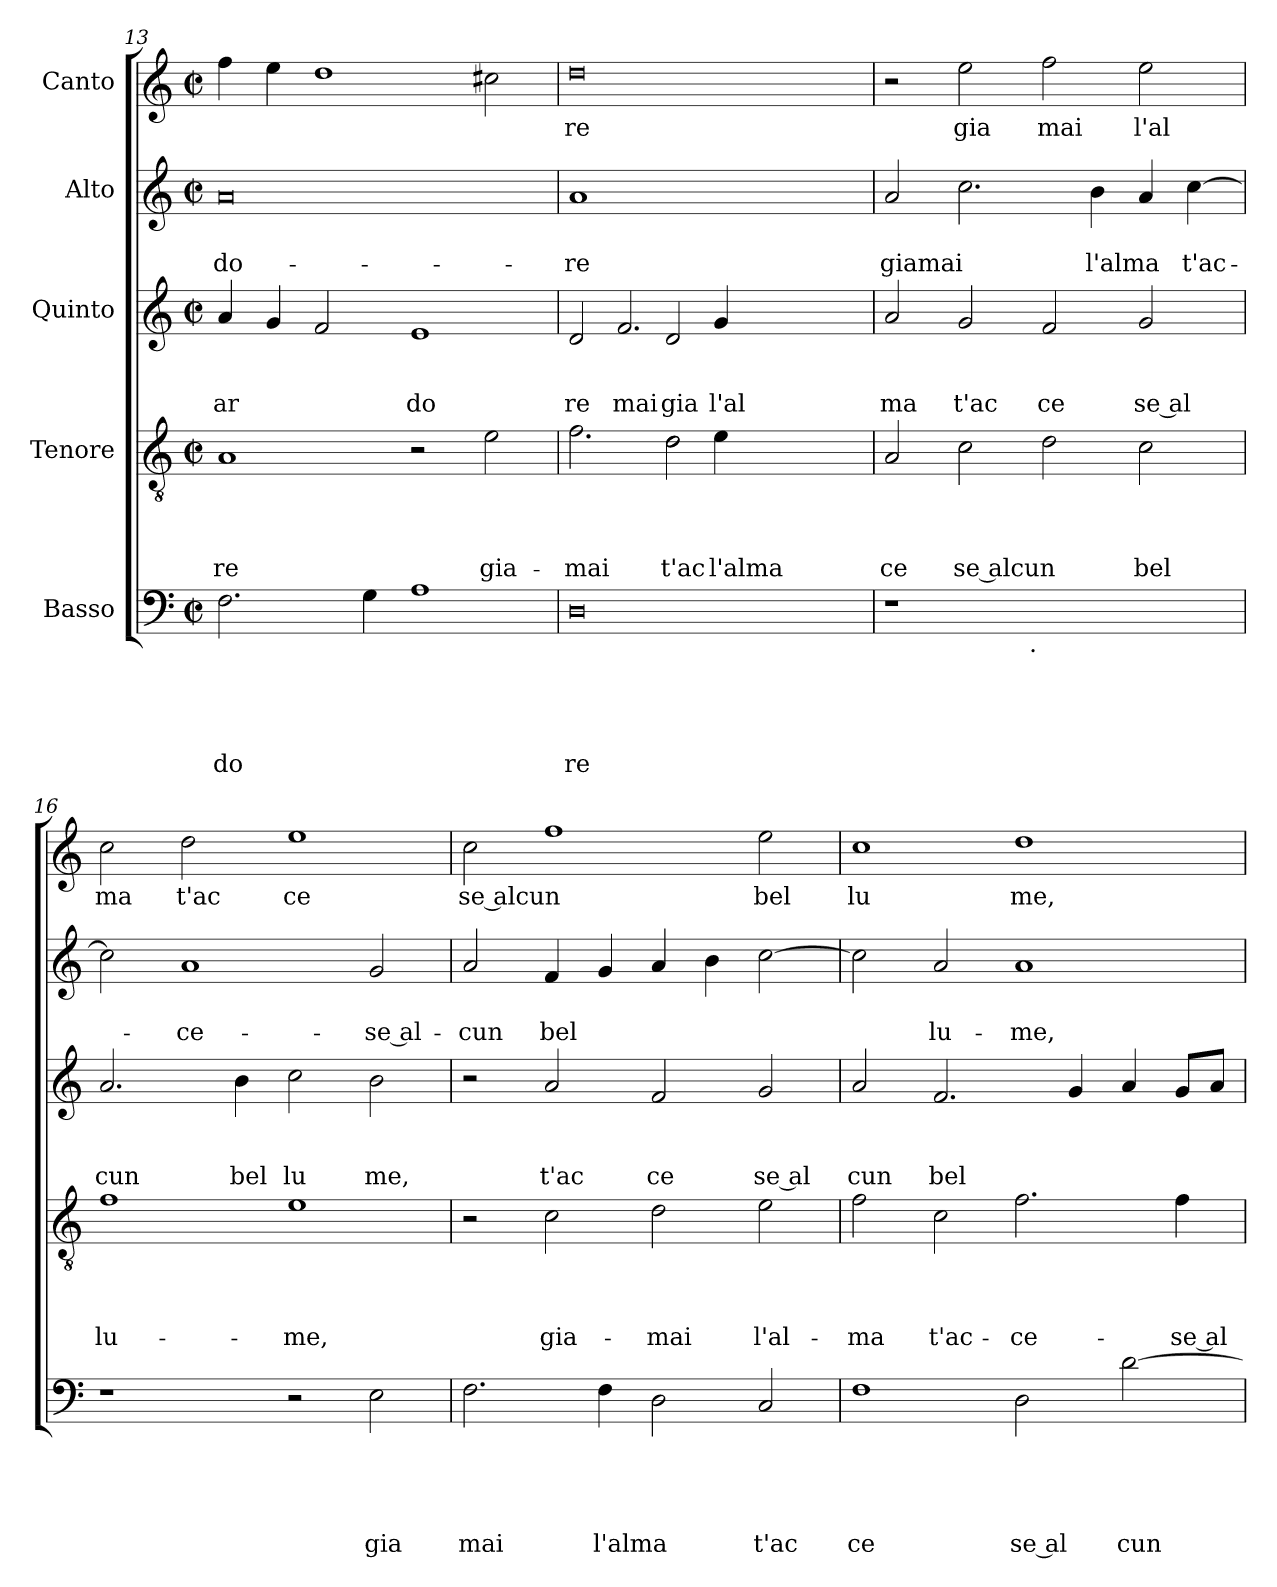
**kern	**text	**text	**text	**text	**text	**kern	**text	**text	**text	**text	**kern	**text	**text	**text	**kern	**text	**text	**kern	**text
*part5	*part5	*part5	*part5	*part5	*part5	*part4	*part4	*part4	*part4	*part4	*part3	*part3	*part3	*part3	*part2	*part2	*part2	*part1	*part1
*staff5	*staff5	*staff5	*staff5	*staff5	*staff5	*staff4	*staff4	*staff4	*staff4	*staff4	*staff3	*staff3	*staff3	*staff3	*staff2	*staff2	*staff2	*staff1	*staff1
*I"Basso	*	*	*	*	*	*I"Tenore	*	*	*	*	*I"Quinto	*	*	*	*I"Alto	*	*	*I"Canto	*
*clefF4	*	*	*	*	*	*clefGv2	*	*	*	*	*clefG2	*	*	*	*clefG2	*	*	*clefG2	*
*k[]	*	*	*	*	*	*k[]	*	*	*	*	*k[]	*	*	*	*k[]	*	*	*k[]	*
*C:	*	*	*	*	*	*C:	*	*	*	*	*C:	*	*	*	*C:	*	*	*C:	*
*M2/2	*	*	*	*	*	*M2/2	*	*	*	*	*M2/2	*	*	*	*M2/2	*	*	*M2/2	*
*met(c|)	*	*	*	*	*	*met(c|)	*	*	*	*	*met(c|)	*	*	*	*met(c|)	*	*	*met(c|)	*
=13	=13	=13	=13	=13	=13	=13	=13	=13	=13	=13	=13	=13	=13	=13	=13	=13	=13	=13	=13
!	!	!	!	!	!LO:LY:b	!	!	!	!	!LO:LY:b	!	!	!	!LO:LY:b:rj	!	!	!LO:LY:b	!	!
2.F\	.	.	.	.	do	1A	.	.	.	-re	4a/	.	.	ar	0a	.	-do-	4ff\	.
.	.	.	.	.	.	.	.	.	.	.	4g/	.	.	.	.	.	.	4ee\	.
.	.	.	.	.	.	.	.	.	.	.	2f/	.	.	.	.	.	.	1dd	.
4G\	.	.	.	.	.	.	.	.	.	.	.	.	.	.	.	.	.	.	.
!	!	!	!	!	!	!	!	!	!	!	!	!	!	!LO:LY:b	!	!	!	!	!
1A	.	.	.	.	.	2r	.	.	.	.	1e	.	.	do	.	.	.	.	.
!	!	!	!	!	!	!	!	!	!	!LO:LY:b	!	!	!	!	!	!	!	!	!
.	.	.	.	.	.	2e\	.	.	.	gia-	.	.	.	.	.	.	.	2cc#\	.
=14	=14	=14	=14	=14	=14	=14	=14	=14	=14	=14	=14	=14	=14	=14	=14	=14	=14	=14	=14
!	!	!	!	!	!LO:LY:b	!	!	!	!	!LO:LY:b	!	!	!	!LO:LY:b	!	!	!LO:LY:b	!	!LO:LY:b
*	*	*	*	*	*	*^	*	*	*	*	*^	*	*	*	*	*	*	*	*
*	*	*	*	*	*	*	*^	*	*	*	*	*	*^	*	*	*	*	*	*	*	*
0D	.	.	.	.	re	2.f\	2ryy	2ryy	.	.	.	-mai	2d/	4ryy	2.ryy	.	.	re	1a	.	-re	0dd	re
!	!	!	!	!	!	!	!	!	!	!	!	!	!	!	!	!	!	!LO:LY:b	!	!	!	!	!
.	.	.	.	.	.	.	.	.	.	.	.	.	.	2.f/	.	.	.	mai	.	.	.	.	.
!	!	!	!	!	!	!	!	!	!	!	!	!LO:LY:b	!	!	!	!	!	!LO:LY:b	!	!	!	!	!
.	.	.	.	.	.	.	2d\	2d\	.	.	.	t'ac-	2d/	.	.	.	.	gia	.	.	.	.	.
!	!	!	!	!	!	!	!	!	!	!	!	!LO:LY:b	!	!	!	!	!	!LO:LY:b	!	!	!	!	!
.	.	.	.	.	.	4e\	.	.	.	.	.	l'alma	.	.	4g/	.	.	l'al	.	.	.	.	.
.	.	.	.	.	.	1ryy	1ryy	1ryy	.	.	.	.	1ryy	1ryy	1ryy	.	.	.	1ryy	.	.	.	.
=15	=15	=15	=15	=15	=15	=15	=15	=15	=15	=15	=15	=15	=15	=15	=15	=15	=15	=15	=15	=15	=15	=15	=15
!	!	!	!	!	!	!	!	!	!	!	!	!LO:LY:b	!	!	!	!	!	!LO:LY:b	!	!	!LO:LY:b	!	!
*	*	*	*	*	*	*v	*v	*v	*	*	*	*	*	*	*	*	*	*	*	*	*	*	*
*^	*	*	*	*	*	*	*	*	*	*	*v	*v	*v	*	*	*	*	*	*	*	*
1r	2ryy	.	.	.	.	.	2A/	.	.	.	-ce	2a/	.	.	ma	2a/	.	giamai	2r	.
!	!	!	!	!	!	!	!	!	!	!	!LO:LY:b:rj	!	!	!	!LO:LY:b	!	!	!	!	!LO:LY:b
.	4...ryy	.	.	.	.	.	2c\	.	.	.	se alcun	2g/	.	.	t'ac	2.cc\	.	.	2ee\	gia
!	!LO:TX:b:t=.	!	!	!	!	!	!	!	!	!	!	!	!	!	!	!	!	!	!	!
.	1ryy	.	.	.	.	.	.	.	.	.	.	.	.	.	.	.	.	.	.	.
!	!	!	!	!	!	!	!	!	!	!	!	!	!	!	!LO:LY:b	!	!	!	!	!LO:LY:b
1ryy	.	.	.	.	.	.	2d\	.	.	.	.	2f/	.	.	ce	.	.	.	2ff\	mai
!	!	!	!	!	!	!	!	!	!	!	!	!	!	!	!	!	!	!LO:LY:b	!	!
.	.	.	.	.	.	.	.	.	.	.	.	.	.	.	.	4b\	.	l'alma	.	.
!	!	!	!	!	!	!	!	!	!	!	!LO:LY:b	!	!	!	!LO:LY:b:rj	!	!	!	!	!LO:LY:b
.	.	.	.	.	.	.	2c\	.	.	.	bel	2g/	.	.	se al	4a/	.	.	2ee\	l'al
!	!	!	!	!	!	!	!	!	!	!	!	!	!	!	!	!	!	!LO:LY:b	!	!
.	.	.	.	.	.	.	.	.	.	.	.	.	.	.	.	[>4cc\	.	t'ac-	.	.
.	32ryy	.	.	.	.	.	.	.	.	.	.	.	.	.	.	.	.	.	.	.
=16	=16	=16	=16	=16	=16	=16	=16	=16	=16	=16	=16	=16	=16	=16	=16	=16	=16	=16	=16	=16
!	!	!	!	!	!	!	!	!	!	!	!LO:LY:b	!	!	!	!LO:LY:b	!	!	!	!	!LO:LY:b
*v	*v	*	*	*	*	*	*	*	*	*	*	*	*	*	*	*	*	*	*	*
1r	.	.	.	.	.	1f	.	.	.	lu-	2.a/	.	.	cun	2cc\]	.	.	2cc\	ma
!	!	!	!	!	!	!	!	!	!	!	!	!	!	!	!	!	!LO:LY:b	!	!LO:LY:b
.	.	.	.	.	.	.	.	.	.	.	.	.	.	.	1a	.	-ce-	2dd\	t'ac
!	!	!	!	!	!	!	!	!	!	!	!	!	!	!LO:LY:b	!	!	!	!	!
.	.	.	.	.	.	.	.	.	.	.	4b\	.	.	bel	.	.	.	.	.
!	!	!	!	!	!	!	!	!	!	!LO:LY:b	!	!	!	!LO:LY:b	!	!	!	!	!LO:LY:b
2r	.	.	.	.	.	1e	.	.	.	-me,	2cc\	.	.	lu	.	.	.	1ee	ce
!	!	!	!	!	!LO:LY:b	!	!	!	!	!	!	!	!	!LO:LY:b	!	!	!LO:LY:b:rj	!	!
2E\	.	.	.	.	gia	.	.	.	.	.	2b\	.	.	me,	2g/	.	-se al-	.	.
=17	=17	=17	=17	=17	=17	=17	=17	=17	=17	=17	=17	=17	=17	=17	=17	=17	=17	=17	=17
!	!	!	!	!	!LO:LY:b	!	!	!	!	!	!	!	!	!	!	!	!LO:LY:b	!	!LO:LY:b:rj
2.F\	.	.	.	.	mai	2r	.	.	.	.	2r	.	.	.	2a/	.	-cun	2cc\	se alcun
!	!	!	!	!	!	!	!	!	!	!LO:LY:b	!	!	!	!LO:LY:b	!	!	!LO:LY:b	!	!
.	.	.	.	.	.	2c\	.	.	.	gia-	2a/	.	.	t'ac	4f/	.	bel	1ff	.
!	!	!	!	!	!LO:LY:b	!	!	!	!	!	!	!	!	!	!	!	!	!	!
4F\	.	.	.	.	l'alma	.	.	.	.	.	.	.	.	.	4g/	.	.	.	.
!	!	!	!	!	!	!	!	!	!	!LO:LY:b	!	!	!	!LO:LY:b	!	!	!	!	!
2D\	.	.	.	.	.	2d\	.	.	.	-mai	2f/	.	.	ce	4a/	.	.	.	.
.	.	.	.	.	.	.	.	.	.	.	.	.	.	.	4b\	.	.	.	.
!	!	!	!	!	!LO:LY:b	!	!	!	!	!LO:LY:b	!	!	!	!LO:LY:b:rj	!	!	!	!	!LO:LY:b
2C/	.	.	.	.	t'ac	2e\	.	.	.	l'al-	2g/	.	.	se al	[>2cc\	.	.	2ee\	bel
!!LO:PB:g=z
=18	=18	=18	=18	=18	=18	=18	=18	=18	=18	=18	=18	=18	=18	=18	=18	=18	=18	=18	=18
!	!	!	!	!	!LO:LY:b	!	!	!	!	!LO:LY:b	!	!	!	!LO:LY:b	!	!	!	!	!LO:LY:b
1F	.	.	.	.	ce	2f\	.	.	.	-ma	2a/	.	.	cun	2cc\]	.	.	1cc	lu
!	!	!	!	!	!	!	!	!	!	!LO:LY:b	!	!	!	!LO:LY:b	!	!	!LO:LY:b	!	!
.	.	.	.	.	.	2c\	.	.	.	t'ac-	2.f/	.	.	bel	2a/	.	lu-	.	.
!	!	!	!	!	!LO:LY:b:rj	!	!	!	!	!LO:LY:b	!	!	!	!	!	!	!LO:LY:b	!	!LO:LY:b
2D\	.	.	.	.	se al	2.f\	.	.	.	-ce-	.	.	.	.	1a	.	-me,	1dd	me,
.	.	.	.	.	.	.	.	.	.	.	4g/	.	.	.	.	.	.	.	.
!	!	!	!	!	!LO:LY:b	!	!	!	!	!	!	!	!	!	!	!	!	!	!
[>2d\	.	.	.	.	cun	.	.	.	.	.	4a/	.	.	.	.	.	.	.	.
!	!	!	!	!	!	!	!	!	!	!LO:LY:b:rj	!	!	!	!	!	!	!	!	!
.	.	.	.	.	.	4f\	.	.	.	-se al-	8g/L	.	.	.	.	.	.	.	.
.	.	.	.	.	.	.	.	.	.	.	8a/J	.	.	.	.	.	.	.	.
=	=	=	=	=	=	=	=	=	=	=	=	=	=	=	=	=	=	=	=
*-	*-	*-	*-	*-	*-	*-	*-	*-	*-	*-	*-	*-	*-	*-	*-	*-	*-	*-	*-
